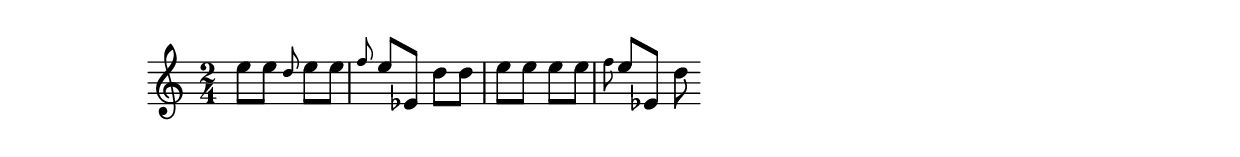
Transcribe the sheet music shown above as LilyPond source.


\version "2.7.39"
\header {

  texidoc ="Space from a normal note (or barline) to a grace note is
    smaller than to a normal note."
  
}

\layout { ragged-right = ##t}


\context Voice 
{ \time 2/4
  \relative c'' {
    e8 e \grace d8 e e \grace f8 e es, d' d
    e8 e e e \grace { \stemDown f8 \stemNeutral } e es, d'

  }  

}



